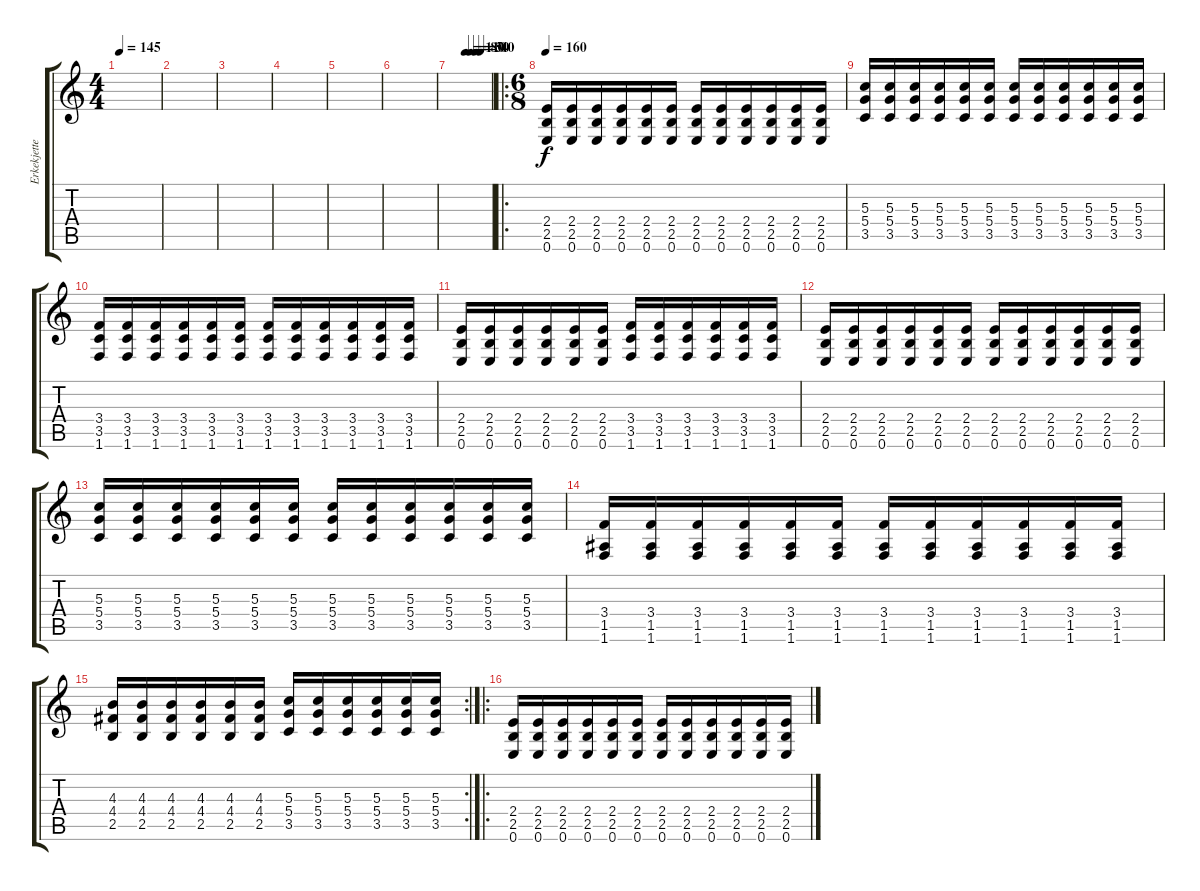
\track ("Erkekjetter Silenoz" "Erkekjette") {instrument distortionguitar}
\staff {score tabs}
\tuning (E4 B3 G3 D3 A2 E2) {hide}
\ts (4 4)
\tempo 145
\clef g2
\ks c
|
|
|
|
|
|
\tempo (110 0.375)
\tempo (80 0.5)
\tempo (50 0.625)
\tempo (40 0.75)
|
\ro
\ts (6 8)
\tempo 160
(2.4 2.5 0.6).16 (2.4 2.5 0.6).16 (2.4 2.5 0.6).16 (2.4 2.5 0.6).16 (2.4 2.5 0.6).16 (2.4 2.5 0.6).16 (2.4 2.5 0.6).16 (2.4 2.5 0.6).16 (2.4 2.5 0.6).16 (2.4 2.5 0.6).16 (2.4 2.5 0.6).16 (2.4 2.5 0.6).16 |
(5.3 5.4 3.5).16 (5.3 5.4 3.5).16 (5.3 5.4 3.5).16 (5.3 5.4 3.5).16 (5.3 5.4 3.5).16 (5.3 5.4 3.5).16 (5.3 5.4 3.5).16 (5.3 5.4 3.5).16 (5.3 5.4 3.5).16 (5.3 5.4 3.5).16 (5.3 5.4 3.5).16 (5.3 5.4 3.5).16 |
(3.4 3.5 1.6).16 (3.4 3.5 1.6).16 (3.4 3.5 1.6).16 (3.4 3.5 1.6).16 (3.4 3.5 1.6).16 (3.4 3.5 1.6).16 (3.4 3.5 1.6).16 (3.4 3.5 1.6).16 (3.4 3.5 1.6).16 (3.4 3.5 1.6).16 (3.4 3.5 1.6).16 (3.4 3.5 1.6).16 |
(2.4 2.5 0.6).16 (2.4 2.5 0.6).16 (2.4 2.5 0.6).16 (2.4 2.5 0.6).16 (2.4 2.5 0.6).16 (2.4 2.5 0.6).16 (3.4 3.5 1.6).16 (3.4 3.5 1.6).16 (3.4 3.5 1.6).16 (3.4 3.5 1.6).16 (3.4 3.5 1.6).16 (3.4 3.5 1.6).16 |
(2.4 2.5 0.6).16 (2.4 2.5 0.6).16 (2.4 2.5 0.6).16 (2.4 2.5 0.6).16 (2.4 2.5 0.6).16 (2.4 2.5 0.6).16 (2.4 2.5 0.6).16 (2.4 2.5 0.6).16 (2.4 2.5 0.6).16 (2.4 2.5 0.6).16 (2.4 2.5 0.6).16 (2.4 2.5 0.6).16 |
(5.3 5.4 3.5).16 (5.3 5.4 3.5).16 (5.3 5.4 3.5).16 (5.3 5.4 3.5).16 (5.3 5.4 3.5).16 (5.3 5.4 3.5).16 (5.3 5.4 3.5).16 (5.3 5.4 3.5).16 (5.3 5.4 3.5).16 (5.3 5.4 3.5).16 (5.3 5.4 3.5).16 (5.3 5.4 3.5).16 |
(3.4 1.5 1.6).16 (3.4 1.5 1.6).16 (3.4 1.5 1.6).16 (3.4 1.5 1.6).16 (3.4 1.5 1.6).16 (3.4 1.5 1.6).16 (3.4 1.5 1.6).16 (3.4 1.5 1.6).16 (3.4 1.5 1.6).16 (3.4 1.5 1.6).16 (3.4 1.5 1.6).16 (3.4 1.5 1.6).16 |
\rc 2
(4.3 4.4 2.5).16 (4.3 4.4 2.5).16 (4.3 4.4 2.5).16 (4.3 4.4 2.5).16 (4.3 4.4 2.5).16 (4.3 4.4 2.5).16 (5.3 5.4 3.5).16 (5.3 5.4 3.5).16 (5.3 5.4 3.5).16 (5.3 5.4 3.5).16 (5.3 5.4 3.5).16 (5.3 5.4 3.5).16 |
\ro
(2.4 2.5 0.6).16 (2.4 2.5 0.6).16 (2.4 2.5 0.6).16 (2.4 2.5 0.6).16 (2.4 2.5 0.6).16 (2.4 2.5 0.6).16 (2.4 2.5 0.6).16 (2.4 2.5 0.6).16 (2.4 2.5 0.6).16 (2.4 2.5 0.6).16 (2.4 2.5 0.6).16 (2.4 2.5 0.6).16
